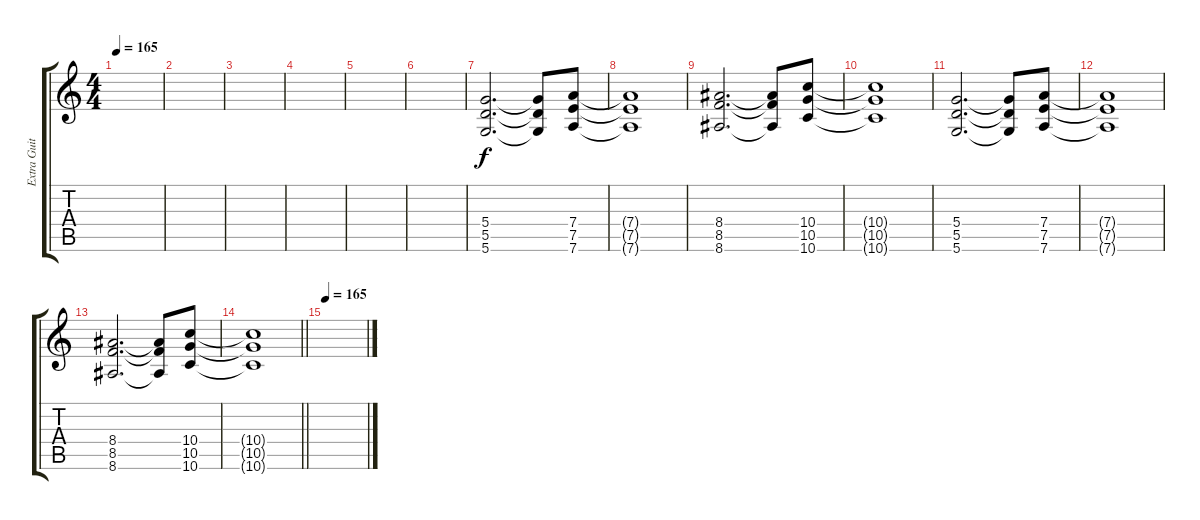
\track ("Extra Guitar" "Extra Guit") {instrument distortionguitar}
\staff {score tabs}
\tuning (E4 B3 G3 D3 A2 D2) {hide}
\ts (4 4)
\tempo 165
\clef g2
\ks c
|
|
|
|
|
|
(5.4 5.5 5.6).2{d volume 10} (5.4{t} 5.5{t} 5.6{t}).8 (7.4 7.5 7.6).8 |
(7.4{t} 7.5{t} 7.6{t}).1 |
(8.4 8.5 8.6).2{d} (8.4{t} 8.5{t} 8.6{t}).8 (10.4 10.5 10.6).8 |
(10.4{t} 10.5{t} 10.6{t}).1 |
(5.4 5.5 5.6).2{d} (5.4{t} 5.5{t} 5.6{t}).8 (7.4 7.5 7.6).8 |
(7.4{t} 7.5{t} 7.6{t}).1 |
(8.4 8.5 8.6).2{d} (8.4{t} 8.5{t} 8.6{t}).8 (10.4 10.5 10.6).8 |
\barLineRight lightlight
(10.4{t} 10.5{t} 10.6{t}).1 |
\tempo 165
